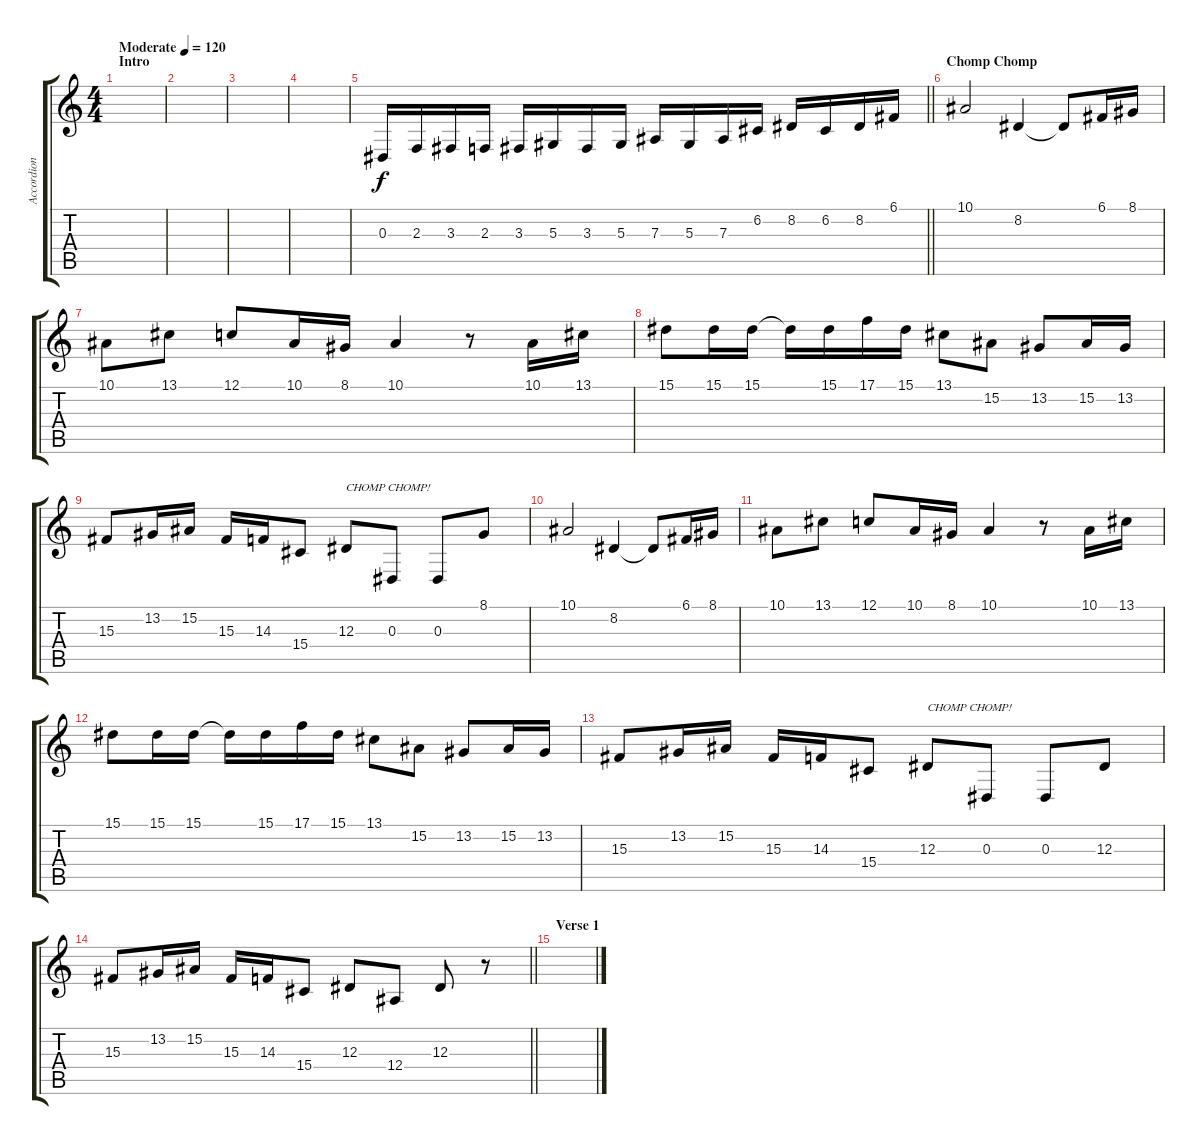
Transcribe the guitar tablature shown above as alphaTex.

\track ("Accordion" "Accordion") {instrument accordion}
\staff {score tabs}
\tuning (C4 G3 Eb3 Bb2 F2 C2) {hide}
\ts (4 4)
\section ("" "Intro")
\tempo (120 "Moderate")
\clef g2
\ks c
|
|
|
|
\barLineRight lightlight
0.3.16 2.3.16 3.3.16 2.3.16 3.3.16 5.3.16 3.3.16 5.3.16 7.3.16 5.3.16 7.3.16 6.2.16 8.2.16 6.2.16 8.2.16 6.1.16 |
\section ("" "Chomp Chomp")
10.1.2 8.2.4 8.2{t}.8 6.1.16 8.1.16 |
10.1.8 13.1.8 12.1.8 10.1.16 8.1.16 10.1.4 r.8 10.1.16 13.1.16 |
15.1.8 15.1.16 15.1.16 15.1{t}.16 15.1.16 17.1.16 15.1.16 13.1.8 15.2.8 13.2.8 15.2.16 13.2.16 |
15.3.8 13.2.16 15.2.16 15.3.16 14.3.16 15.4.8 12.3.8{txt "CHOMP CHOMP!"} 0.3.8 0.3.8 8.1.8 |
10.1.2 8.2.4 8.2{t}.8 6.1.16 8.1.16 |
10.1.8 13.1.8 12.1.8 10.1.16 8.1.16 10.1.4 r.8 10.1.16 13.1.16 |
15.1.8 15.1.16 15.1.16 15.1{t}.16 15.1.16 17.1.16 15.1.16 13.1.8 15.2.8 13.2.8 15.2.16 13.2.16 |
15.3.8 13.2.16 15.2.16 15.3.16 14.3.16 15.4.8 12.3.8{txt "CHOMP CHOMP!"} 0.3.8 0.3.8 12.3.8 |
\barLineRight lightlight
15.3.8 13.2.16 15.2.16 15.3.16 14.3.16 15.4.8 12.3.8 12.4.8 12.3.8 r.8 |
\section ("" "Verse 1")
